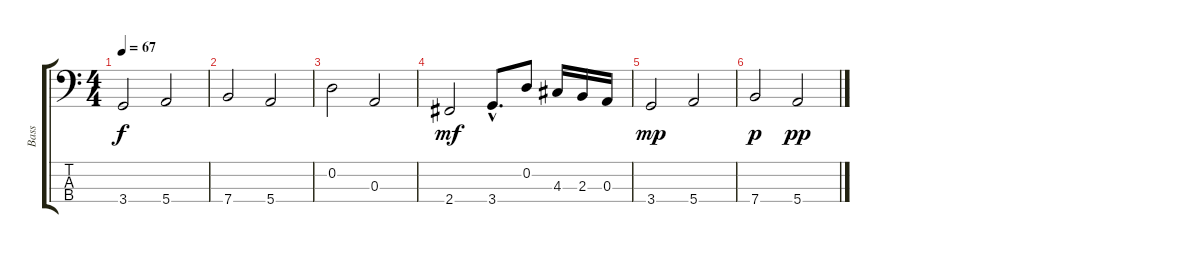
\track ("Bass" "Bass") {instrument electricbassfinger}
\staff {score tabs}
\tuning (G2 D2 A1 E1) {hide}
\ts (4 4)
\tempo 67
\clef f4
\ks c
3.4.2{dy f} 5.4.2 |
7.4.2 5.4.2 |
0.2.2 0.3.2 |
2.4.2{dy mf} 3.4{hac}.8{d} 0.2.8 4.3.16 2.3.16 0.3.16 |
3.4.2{dy mp} 5.4.2 |
7.4.2{dy p} 5.4.2{dy pp}
